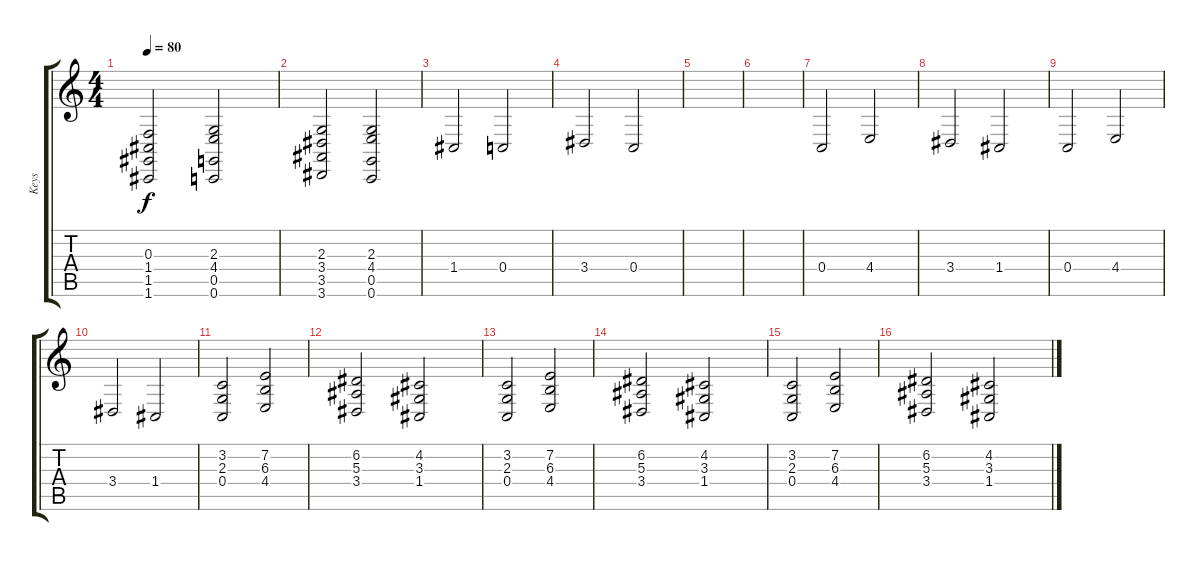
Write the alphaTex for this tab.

\track ("Keys " "Keys ") {instrument lead2sawtooth}
\staff {score tabs}
\tuning (D4 A3 F3 C3 G2 C2) {hide}
\ts (4 4)
\tempo 80
\clef g2
\ks c
(0.3 1.4 1.5 1.6).2{dy f volume 9} (2.3 4.4 0.5 0.6).2 |
(2.3 3.4 3.5 3.6).2 (2.3 4.4 0.5 0.6).2 |
1.4.2 0.4.2 |
3.4.2 0.4.2 |
|
|
0.4.2 4.4.2 |
3.4.2 1.4.2 |
0.4.2 4.4.2 |
3.4.2 1.4.2 |
(3.2 2.3 0.4).2{volume 13 instrument stringensemble1} (7.2 6.3 4.4).2 |
(6.2 5.3 3.4).2 (4.2 3.3 1.4).2 |
(3.2 2.3 0.4).2{volume 13 instrument stringensemble1} (7.2 6.3 4.4).2 |
(6.2 5.3 3.4).2 (4.2 3.3 1.4).2 |
(3.2 2.3 0.4).2{volume 13 instrument stringensemble1} (7.2 6.3 4.4).2 |
(6.2 5.3 3.4).2 (4.2 3.3 1.4).2
